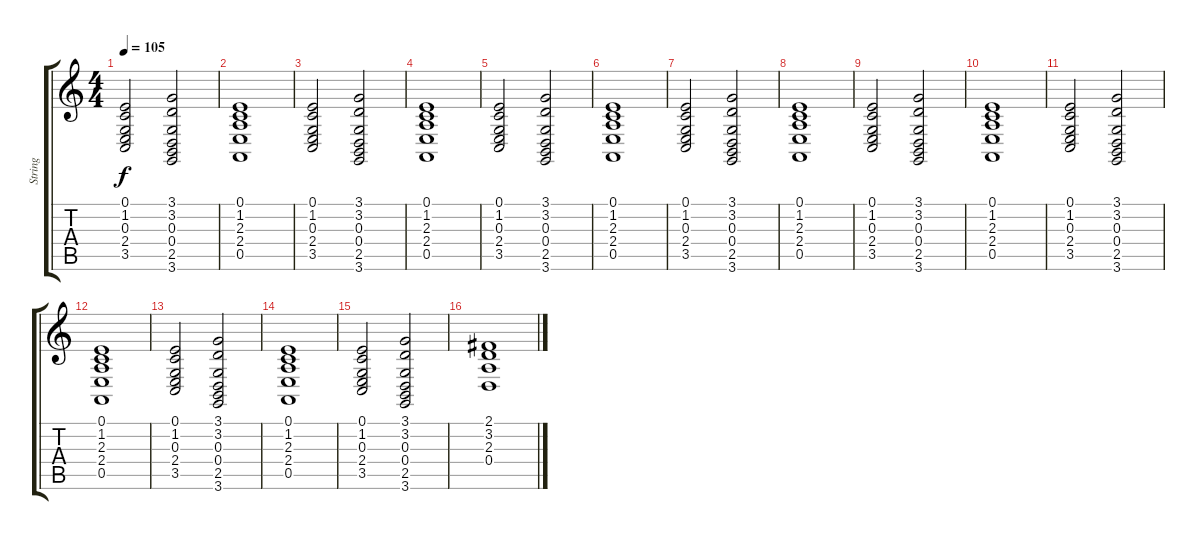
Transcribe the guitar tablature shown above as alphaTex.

\track ("String" "String") {instrument stringensemble2}
\staff {score tabs}
\tuning (E4 B3 G3 D3 A2 E2) {hide}
\ts (4 4)
\tempo 105
\clef g2
\ks c
(0.1 1.2 0.3 2.4 3.5).2{dy f} (3.1 3.2 0.3 0.4 2.5 3.6).2 |
(0.1 1.2 2.3 2.4 0.5).1 |
(0.1 1.2 0.3 2.4 3.5).2 (3.1 3.2 0.3 0.4 2.5 3.6).2 |
(0.1 1.2 2.3 2.4 0.5).1{volume 12} |
(0.1 1.2 0.3 2.4 3.5).2 (3.1 3.2 0.3 0.4 2.5 3.6).2 |
(0.1 1.2 2.3 2.4 0.5).1 |
(0.1 1.2 0.3 2.4 3.5).2 (3.1 3.2 0.3 0.4 2.5 3.6).2 |
(0.1 1.2 2.3 2.4 0.5).1{volume 10} |
(0.1 1.2 0.3 2.4 3.5).2 (3.1 3.2 0.3 0.4 2.5 3.6).2 |
(0.1 1.2 2.3 2.4 0.5).1{volume 6} |
(0.1 1.2 0.3 2.4 3.5).2 (3.1 3.2 0.3 0.4 2.5 3.6).2 |
(0.1 1.2 2.3 2.4 0.5).1{volume 8} |
(0.1 1.2 0.3 2.4 3.5).2 (3.1 3.2 0.3 0.4 2.5 3.6).2 |
(0.1 1.2 2.3 2.4 0.5).1{volume 10} |
(0.1 1.2 0.3 2.4 3.5).2 (3.1 3.2 0.3 0.4 2.5 3.6).2 |
(2.1 3.2 2.3 0.4).1{volume 10}
